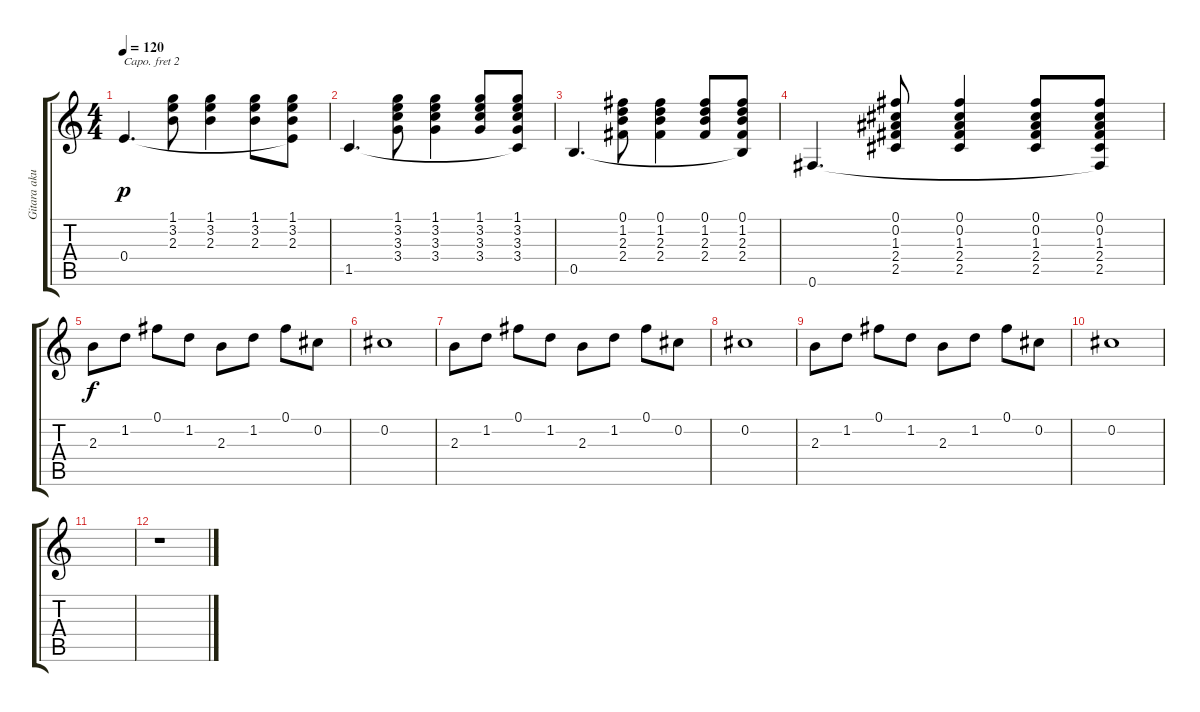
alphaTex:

\track ("Gitara akustyczna (Krzysztof Myszkowski)" "Gitara aku") {instrument acousticguitarsteel}
\staff {score tabs}
\capo 2
\tuning (E4 B3 G3 D3 A2 E2) {hide}
\ts (4 4)
\tempo 120
\clef g2
\ks c
0.4.4{d dy p} (1.1 3.2 2.3).8 (1.1 3.2 2.3).4 (1.1 3.2 2.3).8 (1.1 3.2 2.3 0.4{t}).8 |
1.5.4{d} (1.1 3.2 3.3 3.4).8 (1.1 3.2 3.3 3.4).4 (1.1 3.2 3.3 3.4).8 (1.1 3.2 3.3 3.4 1.5{t}).8 |
0.5.4{d} (0.1 1.2 2.3 2.4).8 (0.1 1.2 2.3 2.4).4 (0.1 1.2 2.3 2.4).8 (0.1 1.2 2.3 2.4 0.5{t}).8 |
0.6.4{d} (0.1 0.2 1.3 2.4 2.5).8 (0.1 0.2 1.3 2.4 2.5).4 (0.1 0.2 1.3 2.4 2.5).8 (0.1 0.2 1.3 2.4 2.5 0.6{t}).8 |
2.3.8{dy f} 1.2.8 0.1.8 1.2.8 2.3.8 1.2.8 0.1.8 0.2.8 |
0.2.1 |
2.3.8 1.2.8 0.1.8 1.2.8 2.3.8 1.2.8 0.1.8 0.2.8 |
0.2.1 |
2.3.8 1.2.8 0.1.8 1.2.8 2.3.8 1.2.8 0.1.8 0.2.8 |
0.2.1 |
|
r.1
